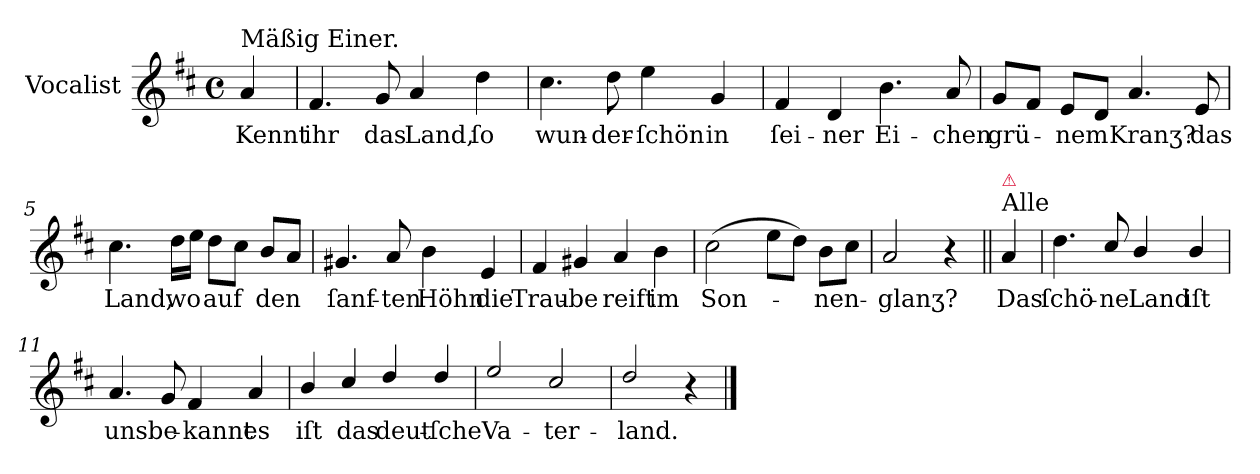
**kern	**text
*part1	*part1
*staff1	*staff1
*I"Vocalist	*
*clefG2	*
*k[f#c#]	*
*D:	*
*M4/4	*
*met(c)	*
=	=
!LO:TX:a:t=Mäßig Einer.	!
4a	Kennt
=1	=1
4.f#	ihr
8g	das
4a	Land,
4dd	ſo
=2	=2
4.cc#	wun-
8dd	-der-
4ee	-ſchön
4g	in
=3	=3
4f#	ſei-
4d	-ner
4.b	Ei-
8a	-chen
=4	=4
8gL	grü-
8f#J	.
8eL	-nem
8dJ	.
4.a	Kranʒ?
8e	das
=5	=5
4.cc#	Land,
16ddLL	wo
16eeJJ	.
8ddL	auf
8cc#J	.
8bL	den
8aJ	.
=6	=6
4.g#X	ſanf-
8a	-ten
4b	Höhn
4e	die
=7	=7
4f#	Trau-
4g#X	-be
4a	reift
4b	im
=8	=8
(2cc#	Son-
8eeL	.
8ddJ)	.
8bL	-nen-
8cc#J	.
=9	=9
2a	-glanʒ?
4r	.
=||	=||
!LO:TX:a:t=Alle	!
!LO:TX:a:color=crimson:t=⚠	!
4a	Das
=10	=10
4.dd	ſchö-
8cc#/	-ne
4b/	Land
4b/	iſt
=11	=11
4.a	uns
8g	be-
4f#	-kannt
4a	es
=12	=12
4b/	iſt
4cc#/	das
4dd/	deut-
4dd/	-ſche
=13	=13
2ee/	Va-
2cc#/	-ter-
=14	=14
2dd/	-land.
4r	.
==	==
*-	*-
